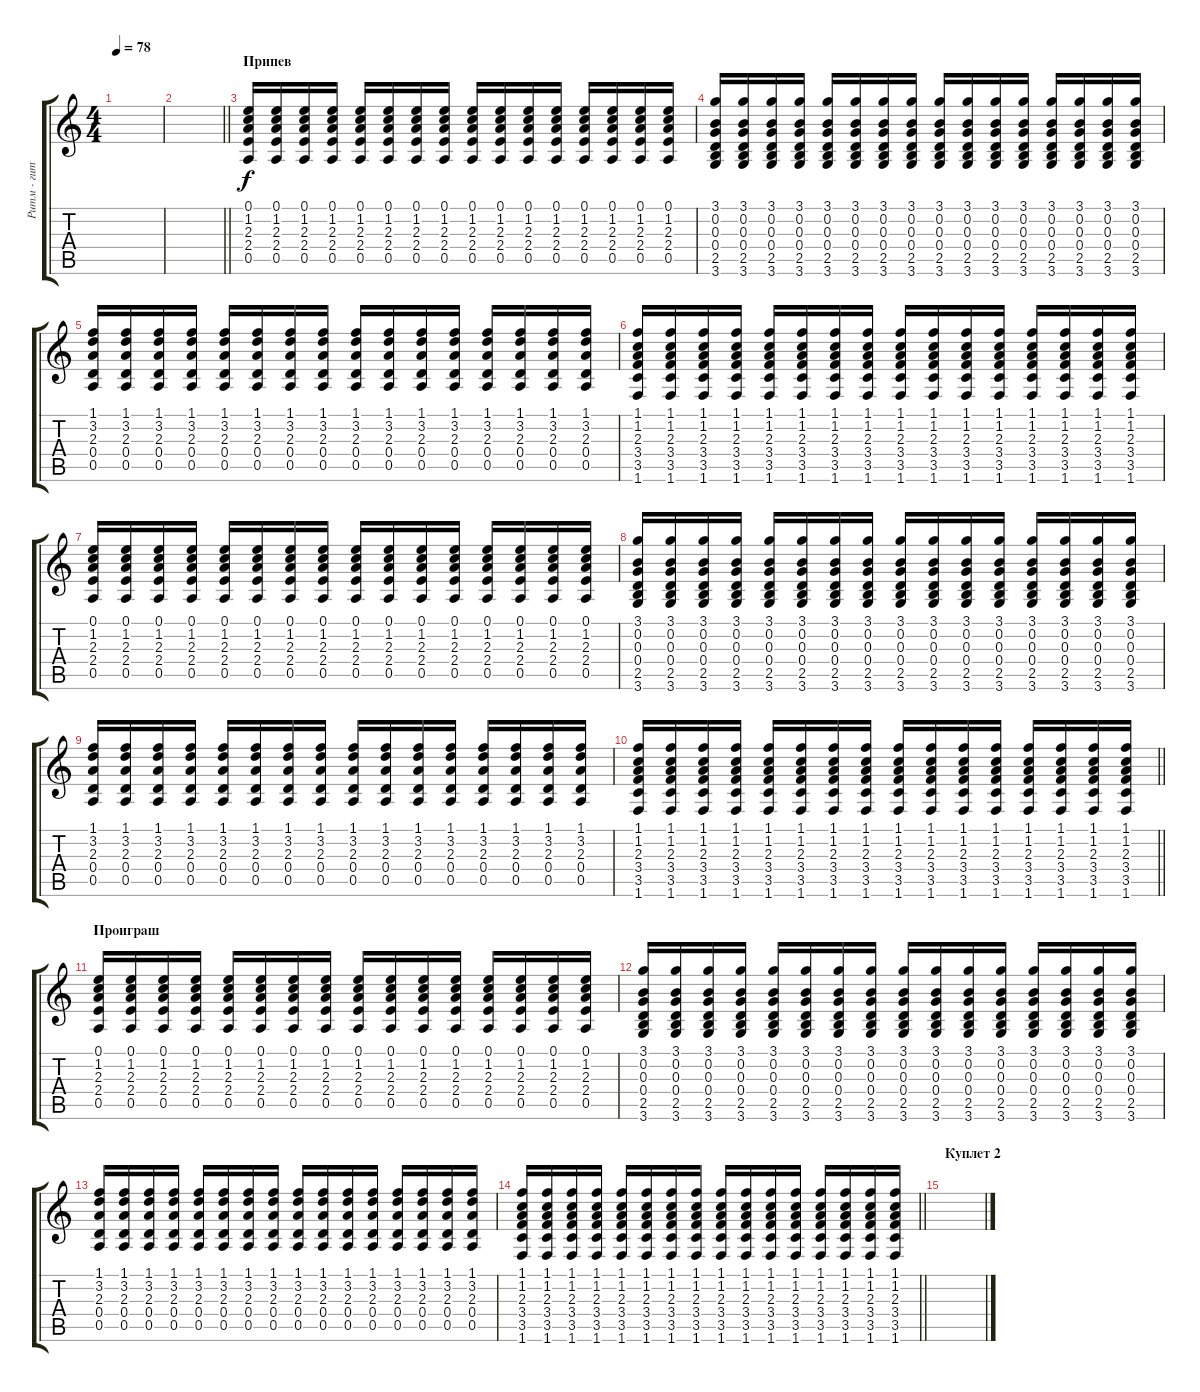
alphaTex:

\track ("Ритм - гитара" "Ритм - гит") {instrument acousticguitarsteel}
\staff {score tabs}
\tuning (E4 B3 G3 D3 A2 E2) {hide}
\ts (4 4)
\tempo 78
\clef g2
\ks c
|
\barLineRight lightlight
|
\section ("" "Припев")
(0.1 1.2 2.3 2.4 0.5).16 (0.1 1.2 2.3 2.4 0.5).16 (0.1 1.2 2.3 2.4 0.5).16 (0.1 1.2 2.3 2.4 0.5).16 (0.1 1.2 2.3 2.4 0.5).16 (0.1 1.2 2.3 2.4 0.5).16 (0.1 1.2 2.3 2.4 0.5).16 (0.1 1.2 2.3 2.4 0.5).16 (0.1 1.2 2.3 2.4 0.5).16 (0.1 1.2 2.3 2.4 0.5).16 (0.1 1.2 2.3 2.4 0.5).16 (0.1 1.2 2.3 2.4 0.5).16 (0.1 1.2 2.3 2.4 0.5).16 (0.1 1.2 2.3 2.4 0.5).16 (0.1 1.2 2.3 2.4 0.5).16 (0.1 1.2 2.3 2.4 0.5).16 |
(3.1 0.2 0.3 0.4 2.5 3.6).16 (3.1 0.2 0.3 0.4 2.5 3.6).16 (3.1 0.2 0.3 0.4 2.5 3.6).16 (3.1 0.2 0.3 0.4 2.5 3.6).16 (3.1 0.2 0.3 0.4 2.5 3.6).16 (3.1 0.2 0.3 0.4 2.5 3.6).16 (3.1 0.2 0.3 0.4 2.5 3.6).16 (3.1 0.2 0.3 0.4 2.5 3.6).16 (3.1 0.2 0.3 0.4 2.5 3.6).16 (3.1 0.2 0.3 0.4 2.5 3.6).16 (3.1 0.2 0.3 0.4 2.5 3.6).16 (3.1 0.2 0.3 0.4 2.5 3.6).16 (3.1 0.2 0.3 0.4 2.5 3.6).16 (3.1 0.2 0.3 0.4 2.5 3.6).16 (3.1 0.2 0.3 0.4 2.5 3.6).16 (3.1 0.2 0.3 0.4 2.5 3.6).16 |
(1.1 3.2 2.3 0.4 0.5).16 (1.1 3.2 2.3 0.4 0.5).16 (1.1 3.2 2.3 0.4 0.5).16 (1.1 3.2 2.3 0.4 0.5).16 (1.1 3.2 2.3 0.4 0.5).16 (1.1 3.2 2.3 0.4 0.5).16 (1.1 3.2 2.3 0.4 0.5).16 (1.1 3.2 2.3 0.4 0.5).16 (1.1 3.2 2.3 0.4 0.5).16 (1.1 3.2 2.3 0.4 0.5).16 (1.1 3.2 2.3 0.4 0.5).16 (1.1 3.2 2.3 0.4 0.5).16 (1.1 3.2 2.3 0.4 0.5).16 (1.1 3.2 2.3 0.4 0.5).16 (1.1 3.2 2.3 0.4 0.5).16 (1.1 3.2 2.3 0.4 0.5).16 |
(1.1 1.2 2.3 3.4 3.5 1.6).16 (1.1 1.2 2.3 3.4 3.5 1.6).16 (1.1 1.2 2.3 3.4 3.5 1.6).16 (1.1 1.2 2.3 3.4 3.5 1.6).16 (1.1 1.2 2.3 3.4 3.5 1.6).16 (1.1 1.2 2.3 3.4 3.5 1.6).16 (1.1 1.2 2.3 3.4 3.5 1.6).16 (1.1 1.2 2.3 3.4 3.5 1.6).16 (1.1 1.2 2.3 3.4 3.5 1.6).16 (1.1 1.2 2.3 3.4 3.5 1.6).16 (1.1 1.2 2.3 3.4 3.5 1.6).16 (1.1 1.2 2.3 3.4 3.5 1.6).16 (1.1 1.2 2.3 3.4 3.5 1.6).16 (1.1 1.2 2.3 3.4 3.5 1.6).16 (1.1 1.2 2.3 3.4 3.5 1.6).16 (1.1 1.2 2.3 3.4 3.5 1.6).16 |
(0.1 1.2 2.3 2.4 0.5).16 (0.1 1.2 2.3 2.4 0.5).16 (0.1 1.2 2.3 2.4 0.5).16 (0.1 1.2 2.3 2.4 0.5).16 (0.1 1.2 2.3 2.4 0.5).16 (0.1 1.2 2.3 2.4 0.5).16 (0.1 1.2 2.3 2.4 0.5).16 (0.1 1.2 2.3 2.4 0.5).16 (0.1 1.2 2.3 2.4 0.5).16 (0.1 1.2 2.3 2.4 0.5).16 (0.1 1.2 2.3 2.4 0.5).16 (0.1 1.2 2.3 2.4 0.5).16 (0.1 1.2 2.3 2.4 0.5).16 (0.1 1.2 2.3 2.4 0.5).16 (0.1 1.2 2.3 2.4 0.5).16 (0.1 1.2 2.3 2.4 0.5).16 |
(3.1 0.2 0.3 0.4 2.5 3.6).16 (3.1 0.2 0.3 0.4 2.5 3.6).16 (3.1 0.2 0.3 0.4 2.5 3.6).16 (3.1 0.2 0.3 0.4 2.5 3.6).16 (3.1 0.2 0.3 0.4 2.5 3.6).16 (3.1 0.2 0.3 0.4 2.5 3.6).16 (3.1 0.2 0.3 0.4 2.5 3.6).16 (3.1 0.2 0.3 0.4 2.5 3.6).16 (3.1 0.2 0.3 0.4 2.5 3.6).16 (3.1 0.2 0.3 0.4 2.5 3.6).16 (3.1 0.2 0.3 0.4 2.5 3.6).16 (3.1 0.2 0.3 0.4 2.5 3.6).16 (3.1 0.2 0.3 0.4 2.5 3.6).16 (3.1 0.2 0.3 0.4 2.5 3.6).16 (3.1 0.2 0.3 0.4 2.5 3.6).16 (3.1 0.2 0.3 0.4 2.5 3.6).16 |
(1.1 3.2 2.3 0.4 0.5).16 (1.1 3.2 2.3 0.4 0.5).16 (1.1 3.2 2.3 0.4 0.5).16 (1.1 3.2 2.3 0.4 0.5).16 (1.1 3.2 2.3 0.4 0.5).16 (1.1 3.2 2.3 0.4 0.5).16 (1.1 3.2 2.3 0.4 0.5).16 (1.1 3.2 2.3 0.4 0.5).16 (1.1 3.2 2.3 0.4 0.5).16 (1.1 3.2 2.3 0.4 0.5).16 (1.1 3.2 2.3 0.4 0.5).16 (1.1 3.2 2.3 0.4 0.5).16 (1.1 3.2 2.3 0.4 0.5).16 (1.1 3.2 2.3 0.4 0.5).16 (1.1 3.2 2.3 0.4 0.5).16 (1.1 3.2 2.3 0.4 0.5).16 |
\barLineRight lightlight
(1.1 1.2 2.3 3.4 3.5 1.6).16 (1.1 1.2 2.3 3.4 3.5 1.6).16 (1.1 1.2 2.3 3.4 3.5 1.6).16 (1.1 1.2 2.3 3.4 3.5 1.6).16 (1.1 1.2 2.3 3.4 3.5 1.6).16 (1.1 1.2 2.3 3.4 3.5 1.6).16 (1.1 1.2 2.3 3.4 3.5 1.6).16 (1.1 1.2 2.3 3.4 3.5 1.6).16 (1.1 1.2 2.3 3.4 3.5 1.6).16 (1.1 1.2 2.3 3.4 3.5 1.6).16 (1.1 1.2 2.3 3.4 3.5 1.6).16 (1.1 1.2 2.3 3.4 3.5 1.6).16 (1.1 1.2 2.3 3.4 3.5 1.6).16 (1.1 1.2 2.3 3.4 3.5 1.6).16 (1.1 1.2 2.3 3.4 3.5 1.6).16 (1.1 1.2 2.3 3.4 3.5 1.6).16 |
\section ("" "Проиграш")
(0.1 1.2 2.3 2.4 0.5).16 (0.1 1.2 2.3 2.4 0.5).16 (0.1 1.2 2.3 2.4 0.5).16 (0.1 1.2 2.3 2.4 0.5).16 (0.1 1.2 2.3 2.4 0.5).16 (0.1 1.2 2.3 2.4 0.5).16 (0.1 1.2 2.3 2.4 0.5).16 (0.1 1.2 2.3 2.4 0.5).16 (0.1 1.2 2.3 2.4 0.5).16 (0.1 1.2 2.3 2.4 0.5).16 (0.1 1.2 2.3 2.4 0.5).16 (0.1 1.2 2.3 2.4 0.5).16 (0.1 1.2 2.3 2.4 0.5).16 (0.1 1.2 2.3 2.4 0.5).16 (0.1 1.2 2.3 2.4 0.5).16 (0.1 1.2 2.3 2.4 0.5).16 |
(3.1 0.2 0.3 0.4 2.5 3.6).16 (3.1 0.2 0.3 0.4 2.5 3.6).16 (3.1 0.2 0.3 0.4 2.5 3.6).16 (3.1 0.2 0.3 0.4 2.5 3.6).16 (3.1 0.2 0.3 0.4 2.5 3.6).16 (3.1 0.2 0.3 0.4 2.5 3.6).16 (3.1 0.2 0.3 0.4 2.5 3.6).16 (3.1 0.2 0.3 0.4 2.5 3.6).16 (3.1 0.2 0.3 0.4 2.5 3.6).16 (3.1 0.2 0.3 0.4 2.5 3.6).16 (3.1 0.2 0.3 0.4 2.5 3.6).16 (3.1 0.2 0.3 0.4 2.5 3.6).16 (3.1 0.2 0.3 0.4 2.5 3.6).16 (3.1 0.2 0.3 0.4 2.5 3.6).16 (3.1 0.2 0.3 0.4 2.5 3.6).16 (3.1 0.2 0.3 0.4 2.5 3.6).16 |
(1.1 3.2 2.3 0.4 0.5).16 (1.1 3.2 2.3 0.4 0.5).16 (1.1 3.2 2.3 0.4 0.5).16 (1.1 3.2 2.3 0.4 0.5).16 (1.1 3.2 2.3 0.4 0.5).16 (1.1 3.2 2.3 0.4 0.5).16 (1.1 3.2 2.3 0.4 0.5).16 (1.1 3.2 2.3 0.4 0.5).16 (1.1 3.2 2.3 0.4 0.5).16 (1.1 3.2 2.3 0.4 0.5).16 (1.1 3.2 2.3 0.4 0.5).16 (1.1 3.2 2.3 0.4 0.5).16 (1.1 3.2 2.3 0.4 0.5).16 (1.1 3.2 2.3 0.4 0.5).16 (1.1 3.2 2.3 0.4 0.5).16 (1.1 3.2 2.3 0.4 0.5).16 |
\barLineRight lightlight
(1.1 1.2 2.3 3.4 3.5 1.6).16 (1.1 1.2 2.3 3.4 3.5 1.6).16 (1.1 1.2 2.3 3.4 3.5 1.6).16 (1.1 1.2 2.3 3.4 3.5 1.6).16 (1.1 1.2 2.3 3.4 3.5 1.6).16 (1.1 1.2 2.3 3.4 3.5 1.6).16 (1.1 1.2 2.3 3.4 3.5 1.6).16 (1.1 1.2 2.3 3.4 3.5 1.6).16 (1.1 1.2 2.3 3.4 3.5 1.6).16 (1.1 1.2 2.3 3.4 3.5 1.6).16 (1.1 1.2 2.3 3.4 3.5 1.6).16 (1.1 1.2 2.3 3.4 3.5 1.6).16 (1.1 1.2 2.3 3.4 3.5 1.6).16 (1.1 1.2 2.3 3.4 3.5 1.6).16 (1.1 1.2 2.3 3.4 3.5 1.6).16 (1.1 1.2 2.3 3.4 3.5 1.6).16 |
\section ("" "Куплет 2")
